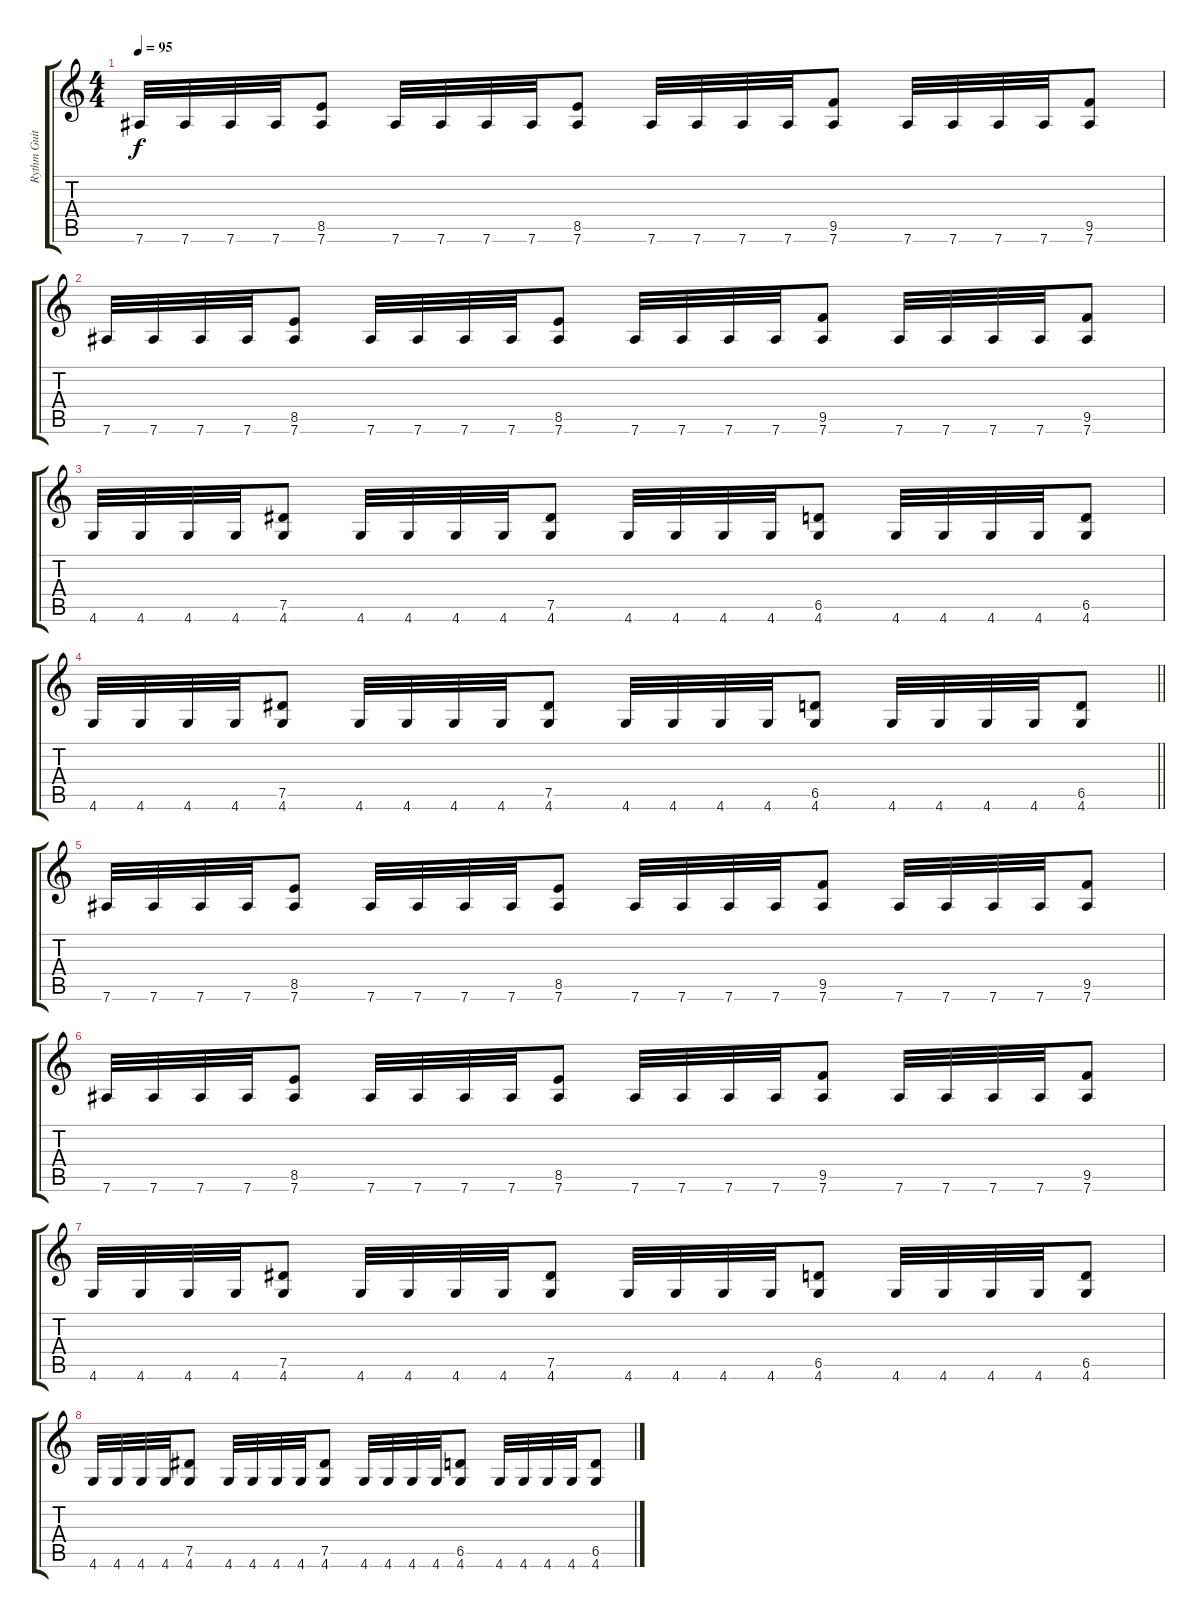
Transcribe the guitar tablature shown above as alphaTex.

\track ("Rythm Guitar" "Rythm Guit") {instrument distortionguitar}
\staff {score tabs}
\tuning (Eb4 Bb3 Gb3 Db3 Ab2 Eb2) {hide}
\ts (4 4)
\tempo 95
\clef g2
\ks c
7.6.32{dy f balance 16} 7.6.32 7.6.32 7.6.32 (8.5 7.6).8 7.6.32 7.6.32 7.6.32 7.6.32 (8.5 7.6).8 7.6.32 7.6.32 7.6.32 7.6.32 (9.5 7.6).8 7.6.32 7.6.32 7.6.32 7.6.32 (9.5 7.6).8 |
7.6.32{balance 16} 7.6.32 7.6.32 7.6.32 (8.5 7.6).8 7.6.32 7.6.32 7.6.32 7.6.32 (8.5 7.6).8 7.6.32 7.6.32 7.6.32 7.6.32 (9.5 7.6).8 7.6.32 7.6.32 7.6.32 7.6.32 (9.5 7.6).8 |
4.6.32 4.6.32 4.6.32 4.6.32 (7.5 4.6).8 4.6.32 4.6.32 4.6.32 4.6.32 (7.5 4.6).8 4.6.32 4.6.32 4.6.32 4.6.32 (6.5 4.6).8 4.6.32 4.6.32 4.6.32 4.6.32 (6.5 4.6).8 |
\barLineRight lightlight
4.6.32 4.6.32 4.6.32 4.6.32 (7.5 4.6).8 4.6.32 4.6.32 4.6.32 4.6.32 (7.5 4.6).8 4.6.32 4.6.32 4.6.32 4.6.32 (6.5 4.6).8 4.6.32 4.6.32 4.6.32 4.6.32 (6.5 4.6).8 |
7.6.32{balance 16} 7.6.32 7.6.32 7.6.32 (8.5 7.6).8 7.6.32 7.6.32 7.6.32 7.6.32 (8.5 7.6).8 7.6.32 7.6.32 7.6.32 7.6.32 (9.5 7.6).8 7.6.32 7.6.32 7.6.32 7.6.32 (9.5 7.6).8 |
7.6.32{balance 16} 7.6.32 7.6.32 7.6.32 (8.5 7.6).8 7.6.32 7.6.32 7.6.32 7.6.32 (8.5 7.6).8 7.6.32 7.6.32 7.6.32 7.6.32 (9.5 7.6).8 7.6.32 7.6.32 7.6.32 7.6.32 (9.5 7.6).8 |
4.6.32 4.6.32 4.6.32 4.6.32 (7.5 4.6).8 4.6.32 4.6.32 4.6.32 4.6.32 (7.5 4.6).8 4.6.32 4.6.32 4.6.32 4.6.32 (6.5 4.6).8 4.6.32 4.6.32 4.6.32 4.6.32 (6.5 4.6).8 |
4.6.32 4.6.32 4.6.32 4.6.32 (7.5 4.6).8 4.6.32 4.6.32 4.6.32 4.6.32 (7.5 4.6).8 4.6.32 4.6.32 4.6.32 4.6.32 (6.5 4.6).8 4.6.32 4.6.32 4.6.32 4.6.32 (6.5 4.6).8
